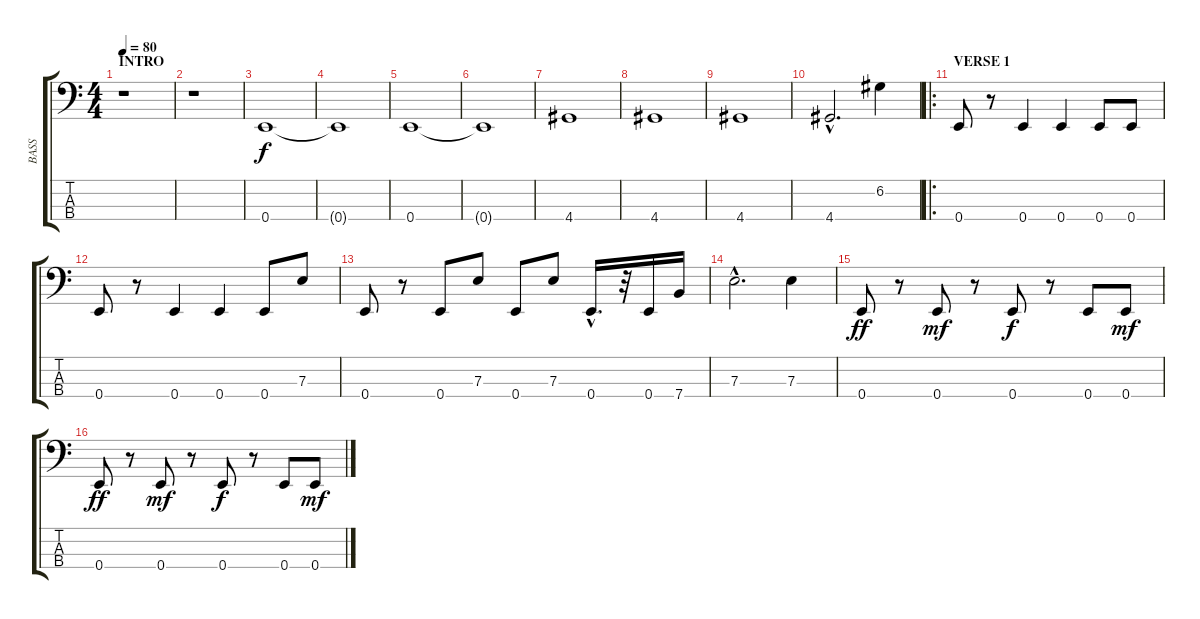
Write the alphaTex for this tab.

\track ("BASS" "BASS") {instrument electricbassfinger}
\staff {score tabs}
\tuning (G2 D2 A1 E1) {hide}
\ts (4 4)
\section ("" "INTRO")
\tempo 80
\clef f4
\ks c
r.1{dy f instrument electricbassfinger} |
r.1 |
0.4.1 |
0.4{t}.1 |
0.4.1 |
0.4{t}.1 |
4.4.1 |
4.4.1 |
4.4.1 |
4.4{hac}.2{d} 6.2.4 |
\ro
\section ("" "VERSE 1")
0.4.8 r.8 0.4.4 0.4.4 0.4.8 0.4.8 |
0.4.8 r.8 0.4.4 0.4.4 0.4.8 7.3.8 |
0.4.8 r.8 0.4.8 7.3.8 0.4.8 7.3.8 0.4{hac}.16{d} r.32 0.4.16 7.4.16 |
7.3{hac}.2{d} 7.3.4 |
0.4.8{dy ff} r.8 0.4.8{dy mf} r.8 0.4.8{dy f} r.8 0.4.8 0.4.8{dy mf} |
0.4.8{dy ff} r.8 0.4.8{dy mf} r.8 0.4.8{dy f} r.8 0.4.8 0.4.8{dy mf}
